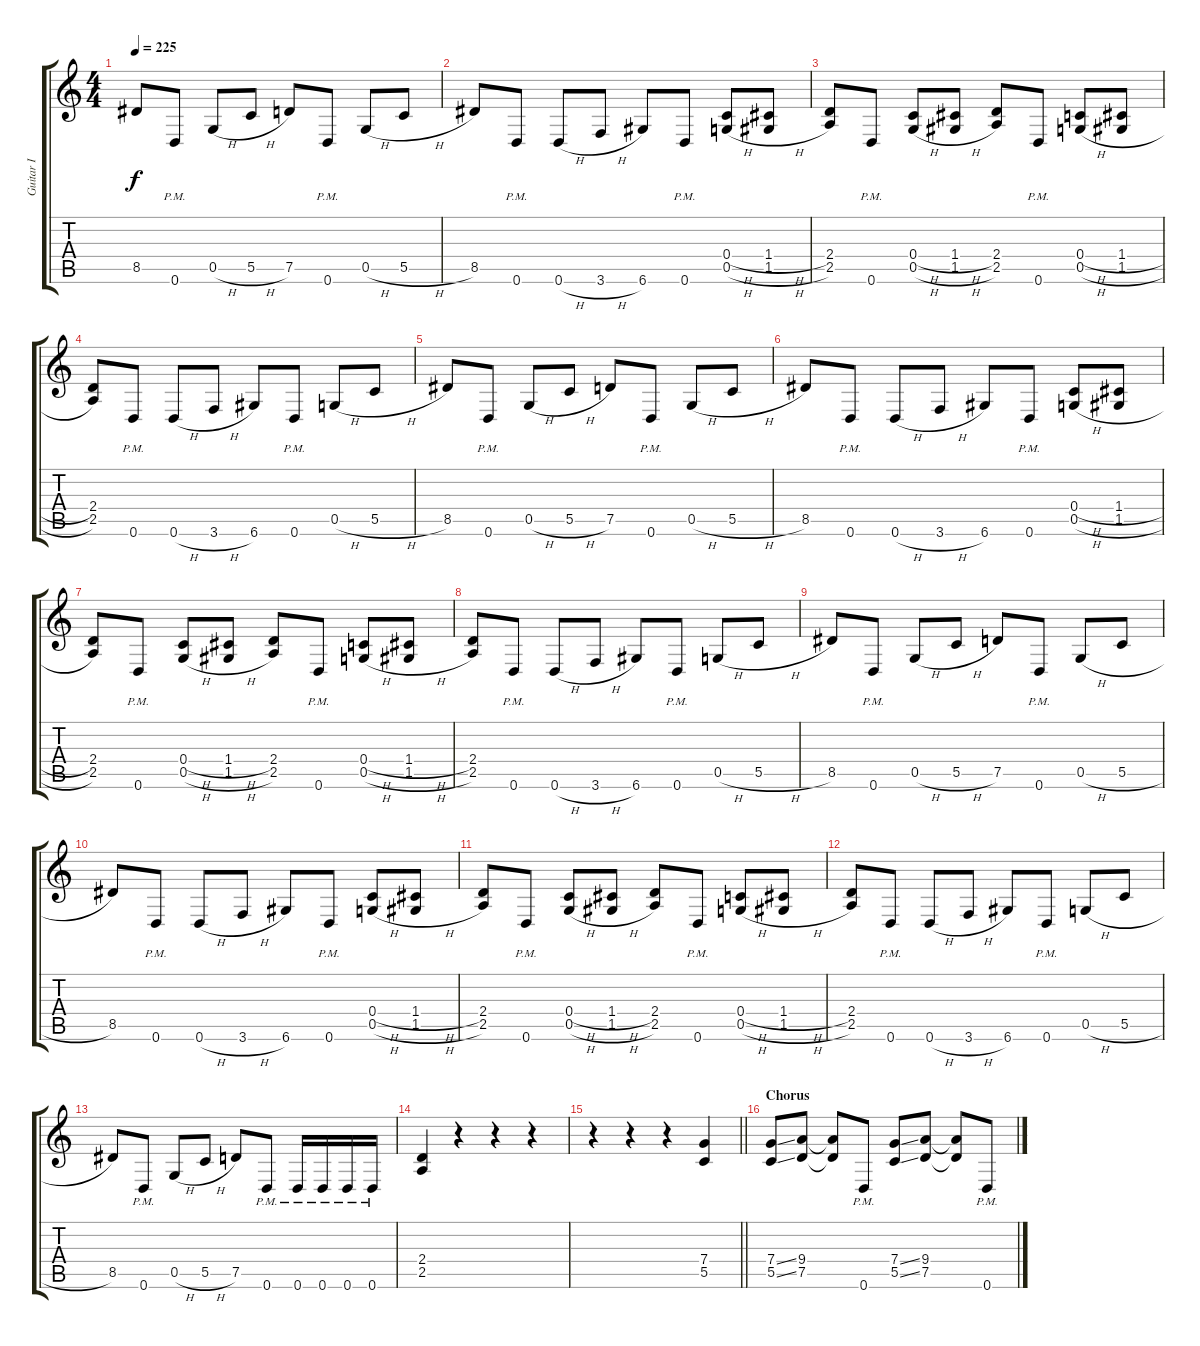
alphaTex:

\track ("Guitar I" "Guitar I") {instrument distortionguitar}
\staff {score tabs}
\tuning (D4 A3 F3 C3 G2 D2) {hide}
\ts (4 4)
\tempo 225
\clef g2
\ks c
8.5.8{dy f} 0.6{pm}.8 0.5{h}.8 5.5{h}.8 7.5.8 0.6{pm}.8 0.5{h}.8 5.5{h}.8 |
8.5.8 0.6{pm}.8 0.6{h}.8 3.6{h}.8 6.6.8 0.6{pm}.8 (0.4{h} 0.5{h}).8 (1.4{h} 1.5{h}).8 |
(2.4 2.5).8 0.6{pm}.8 (0.4{h} 0.5{h}).8 (1.4{h} 1.5{h}).8 (2.4 2.5).8 0.6{pm}.8 (0.4{h} 0.5{h}).8 (1.4{h} 1.5{h}).8 |
(2.4 2.5).8 0.6{pm}.8 0.6{h}.8 3.6{h}.8 6.6.8 0.6{pm}.8 0.5{h}.8 5.5{h}.8 |
8.5.8 0.6{pm}.8 0.5{h}.8 5.5{h}.8 7.5.8 0.6{pm}.8 0.5{h}.8 5.5{h}.8 |
8.5.8 0.6{pm}.8 0.6{h}.8 3.6{h}.8 6.6.8 0.6{pm}.8 (0.4{h} 0.5{h}).8 (1.4{h} 1.5{h}).8 |
(2.4 2.5).8 0.6{pm}.8 (0.4{h} 0.5{h}).8 (1.4{h} 1.5{h}).8 (2.4 2.5).8 0.6{pm}.8 (0.4{h} 0.5{h}).8 (1.4{h} 1.5{h}).8 |
(2.4 2.5).8 0.6{pm}.8 0.6{h}.8 3.6{h}.8 6.6.8 0.6{pm}.8 0.5{h}.8 5.5{h}.8 |
8.5.8 0.6{pm}.8 0.5{h}.8 5.5{h}.8 7.5.8 0.6{pm}.8 0.5{h}.8 5.5{h}.8 |
8.5.8 0.6{pm}.8 0.6{h}.8 3.6{h}.8 6.6.8 0.6{pm}.8 (0.4{h} 0.5{h}).8 (1.4{h} 1.5{h}).8 |
(2.4 2.5).8 0.6{pm}.8 (0.4{h} 0.5{h}).8 (1.4{h} 1.5{h}).8 (2.4 2.5).8 0.6{pm}.8 (0.4{h} 0.5{h}).8 (1.4{h} 1.5{h}).8 |
(2.4 2.5).8 0.6{pm}.8 0.6{h}.8 3.6{h}.8 6.6.8 0.6{pm}.8 0.5{h}.8 5.5{h}.8 |
8.5.8 0.6{pm}.8 0.5{h}.8 5.5{h}.8 7.5.8 0.6{pm}.8 0.6{pm}.16 0.6{pm}.16 0.6{pm}.16 0.6{pm}.16 |
(2.4 2.5).4 r.4 r.4 r.4 |
\barLineRight lightlight
r.4 r.4 r.4 (7.4 5.5).4 |
\section ("" "Chorus")
(7.4{ss} 5.5{ss}).8 (9.4 7.5).8 (9.4{t} 7.5{t}).8 0.6{pm}.8 (7.4{ss} 5.5{ss}).8 (9.4 7.5).8 (9.4{t} 7.5{t}).8 0.6{pm}.8
